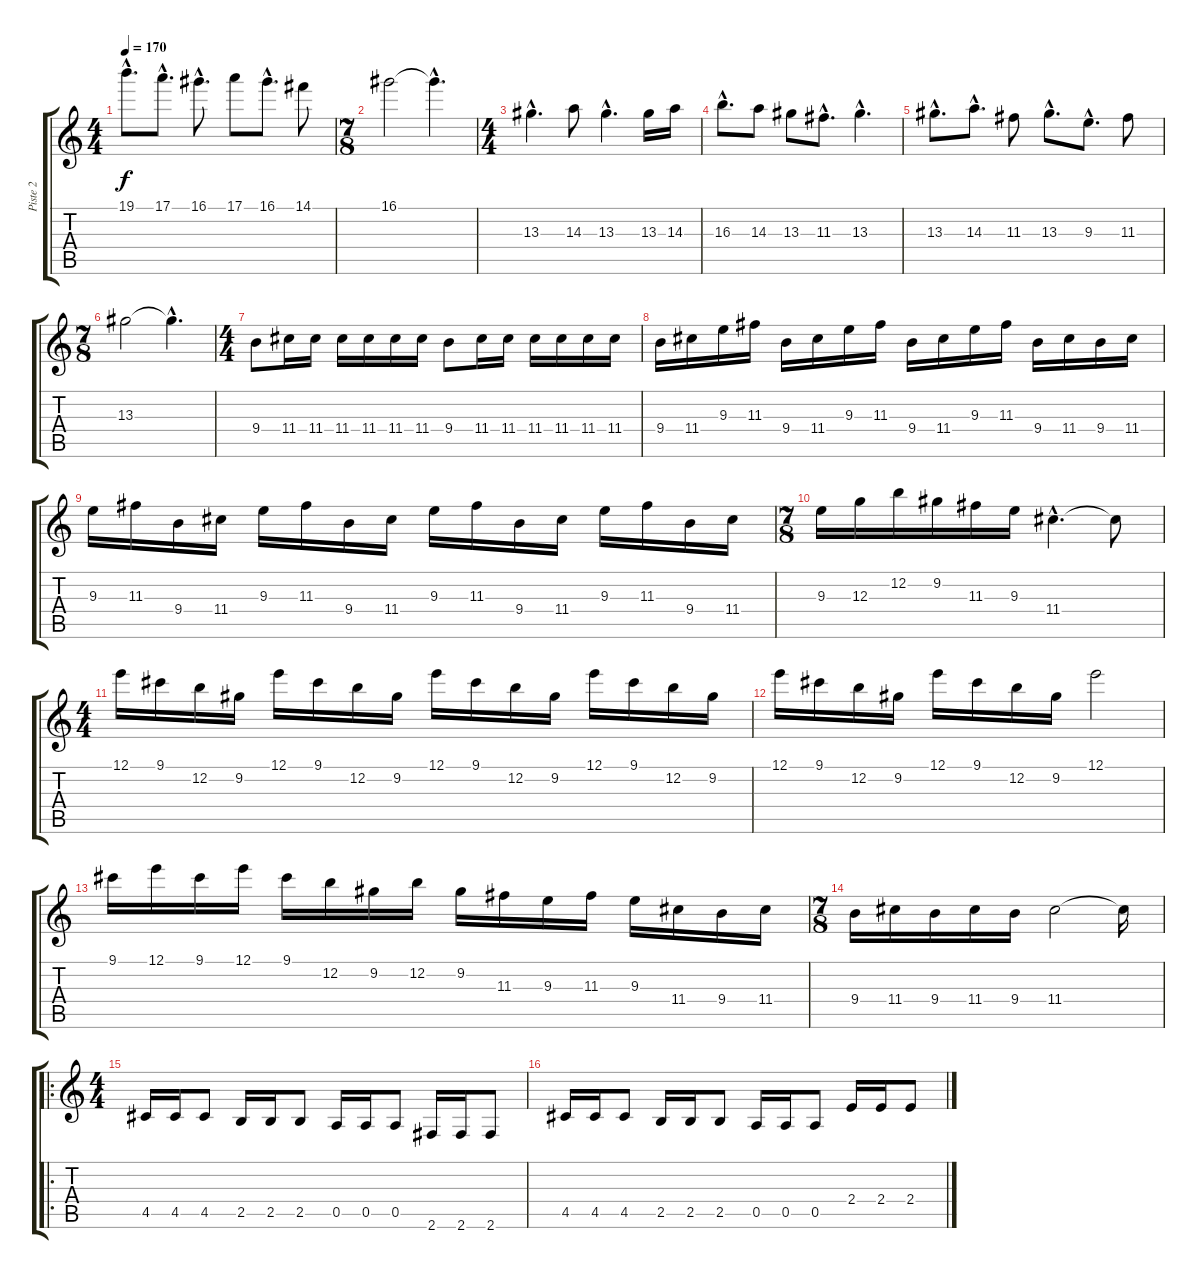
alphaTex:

\track ("Piste 2" "Piste 2") {instrument distortionguitar}
\staff {score tabs}
\tuning (E4 B3 G3 D3 A2 E2) {hide}
\ts (4 4)
\tempo 170
\clef g2
\ks c
19.1{hac}.8{d dy f} 17.1{hac}.8{d} 16.1{hac}.8{d} 17.1.8 16.1{hac}.8{d} 14.1.8 |
\ts (7 8)
16.1.2 16.1{hac t}.4{d} |
\ts (4 4)
13.3{hac}.4{d} 14.3.8 13.3{hac}.4{d} 13.3.16 14.3.16 |
16.3{hac}.8{d} 14.3.8 13.3.8 11.3{hac}.8{d} 13.3{hac}.4{d} |
13.3{hac}.8{d} 14.3{hac}.8{d} 11.3.8 13.3{hac}.8{d} 9.3{hac}.8{d} 11.3.8 |
\ts (7 8)
13.3.2 13.3{hac t}.4{d} |
\ts (4 4)
9.4.8 11.4.16 11.4.16 11.4.16 11.4.16 11.4.16 11.4.16 9.4.8 11.4.16 11.4.16 11.4.16 11.4.16 11.4.16 11.4.16 |
9.4.16 11.4.16 9.3.16 11.3.16 9.4.16 11.4.16 9.3.16 11.3.16 9.4.16 11.4.16 9.3.16 11.3.16 9.4.16 11.4.16 9.4.16 11.4.16 |
9.3.16 11.3.16 9.4.16 11.4.16 9.3.16 11.3.16 9.4.16 11.4.16 9.3.16 11.3.16 9.4.16 11.4.16 9.3.16 11.3.16 9.4.16 11.4.16 |
\ts (7 8)
9.3.16 12.3.16 12.2.16 9.2.16 11.3.16 9.3.16 11.4{hac}.4{d} 11.4{t}.8 |
\ts (4 4)
12.1.16 9.1.16 12.2.16 9.2.16 12.1.16 9.1.16 12.2.16 9.2.16 12.1.16 9.1.16 12.2.16 9.2.16 12.1.16 9.1.16 12.2.16 9.2.16 |
12.1.16 9.1.16 12.2.16 9.2.16 12.1.16 9.1.16 12.2.16 9.2.16 12.1.2 |
9.1.16 12.1.16 9.1.16 12.1.16 9.1.16 12.2.16 9.2.16 12.2.16 9.2.16 11.3.16 9.3.16 11.3.16 9.3.16 11.4.16 9.4.16 11.4.16 |
\ts (7 8)
9.4.16 11.4.16 9.4.16 11.4.16 9.4.16 11.4.2 11.4{t}.16 |
\ro
\ts (4 4)
4.5.16 4.5.16 4.5.8 2.5.16 2.5.16 2.5.8 0.5.16 0.5.16 0.5.8 2.6.16 2.6.16 2.6.8 |
4.5.16 4.5.16 4.5.8 2.5.16 2.5.16 2.5.8 0.5.16 0.5.16 0.5.8 2.4.16 2.4.16 2.4.8
